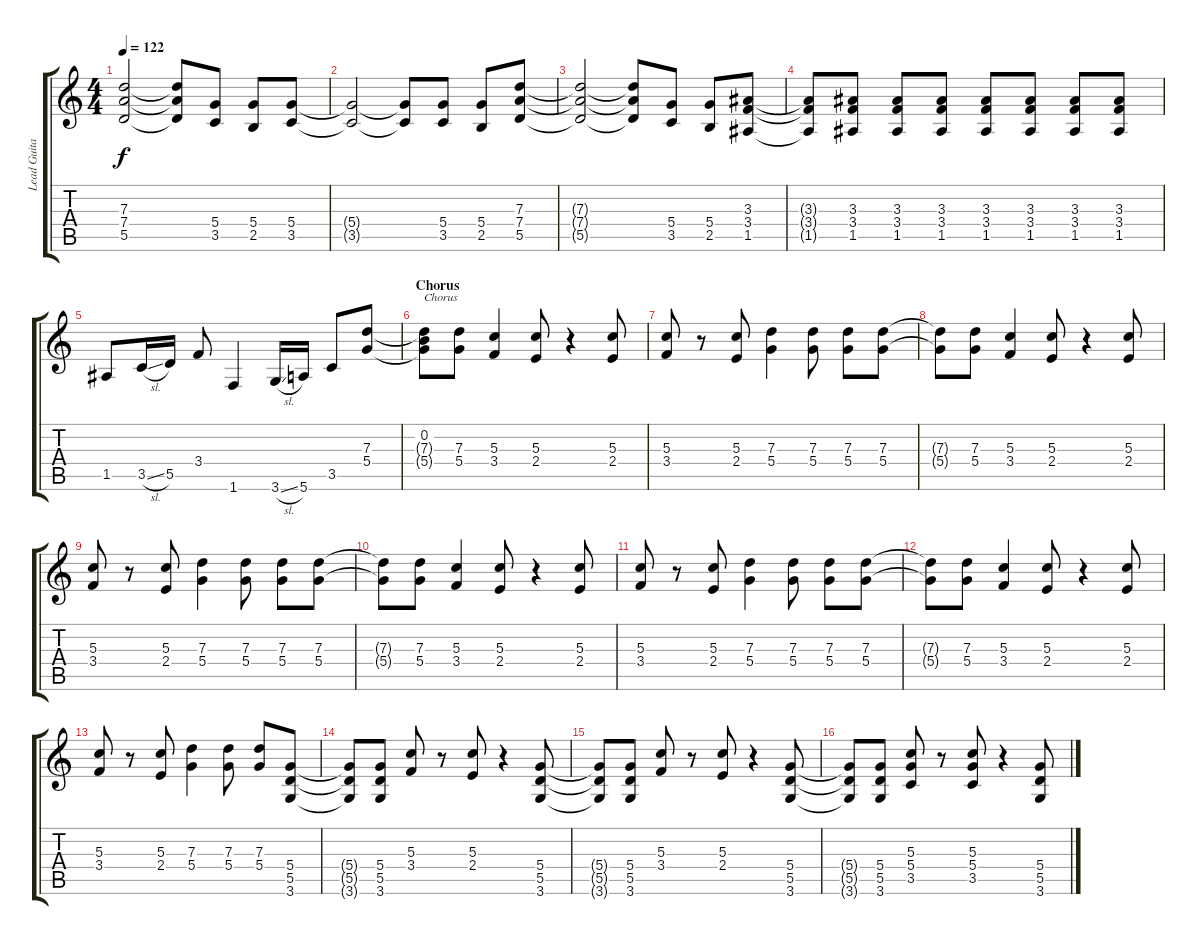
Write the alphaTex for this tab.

\track ("Lead Guitar" "Lead Guita") {instrument overdrivenguitar}
\staff {score tabs}
\tuning (E4 B3 G3 D3 A2 E2) {hide}
\ts (4 4)
\tempo 122
\clef g2
\ks c
(7.3{t} 7.4{t} 5.5{t}).2{dy f} (7.3{t} 7.4{t} 5.5{t}).8 (5.4 3.5).8 (5.4 2.5).8 (5.4 3.5).8 |
(5.4{t} 3.5{t}).2 (5.4{t} 3.5{t}).8 (5.4 3.5).8 (5.4 2.5).8 (7.3 7.4 5.5).8 |
(7.3{t} 7.4{t} 5.5{t}).2 (7.3{t} 7.4{t} 5.5{t}).8 (5.4 3.5).8 (5.4 2.5).8 (3.3 3.4 1.5).8 |
(3.3{t} 3.4{t} 1.5{t}).8 (3.3 3.4 1.5).8 (3.3 3.4 1.5).8 (3.3 3.4 1.5).8 (3.3 3.4 1.5).8 (3.3 3.4 1.5).8 (3.3 3.4 1.5).8 (3.3 3.4 1.5).8 |
1.5.8 3.5{sl}.16 5.5.16 3.4.8 1.6.4 3.6{sl}.16 5.6.16 3.5.8 (7.3 5.4).8 |
\section ("" "Chorus")
(0.2 7.3{t} 5.4{t}).8{txt "Chorus"} (7.3 5.4).8 (5.3 3.4).4 (5.3 2.4).8 r.4 (5.3 2.4).8 |
(5.3 3.4).8 r.8 (5.3 2.4).8 (7.3 5.4).4 (7.3 5.4).8 (7.3 5.4).8 (7.3 5.4).8 |
(7.3{t} 5.4{t}).8 (7.3 5.4).8 (5.3 3.4).4 (5.3 2.4).8 r.4 (5.3 2.4).8 |
(5.3 3.4).8 r.8 (5.3 2.4).8 (7.3 5.4).4 (7.3 5.4).8 (7.3 5.4).8 (7.3 5.4).8 |
(7.3{t} 5.4{t}).8 (7.3 5.4).8 (5.3 3.4).4 (5.3 2.4).8 r.4 (5.3 2.4).8 |
(5.3 3.4).8 r.8 (5.3 2.4).8 (7.3 5.4).4 (7.3 5.4).8 (7.3 5.4).8 (7.3 5.4).8 |
(7.3{t} 5.4{t}).8 (7.3 5.4).8 (5.3 3.4).4 (5.3 2.4).8 r.4 (5.3 2.4).8 |
(5.3 3.4).8 r.8 (5.3 2.4).8 (7.3 5.4).4 (7.3 5.4).8 (7.3 5.4).8 (5.4 5.5 3.6).8 |
(5.4{t} 5.5{t} 3.6{t}).8 (5.4 5.5 3.6).8 (5.3 3.4).8 r.8 (5.3 2.4).8 r.4 (5.4 5.5 3.6).8 |
(5.4{t} 5.5{t} 3.6{t}).8 (5.4 5.5 3.6).8 (5.3 3.4).8 r.8 (5.3 2.4).8 r.4 (5.4 5.5 3.6).8 |
(5.4{t} 5.5{t} 3.6{t}).8 (5.4 5.5 3.6).8 (5.3 5.4 3.5).8 r.8 (5.3 5.4 3.5).8 r.4 (5.4 5.5 3.6).8
